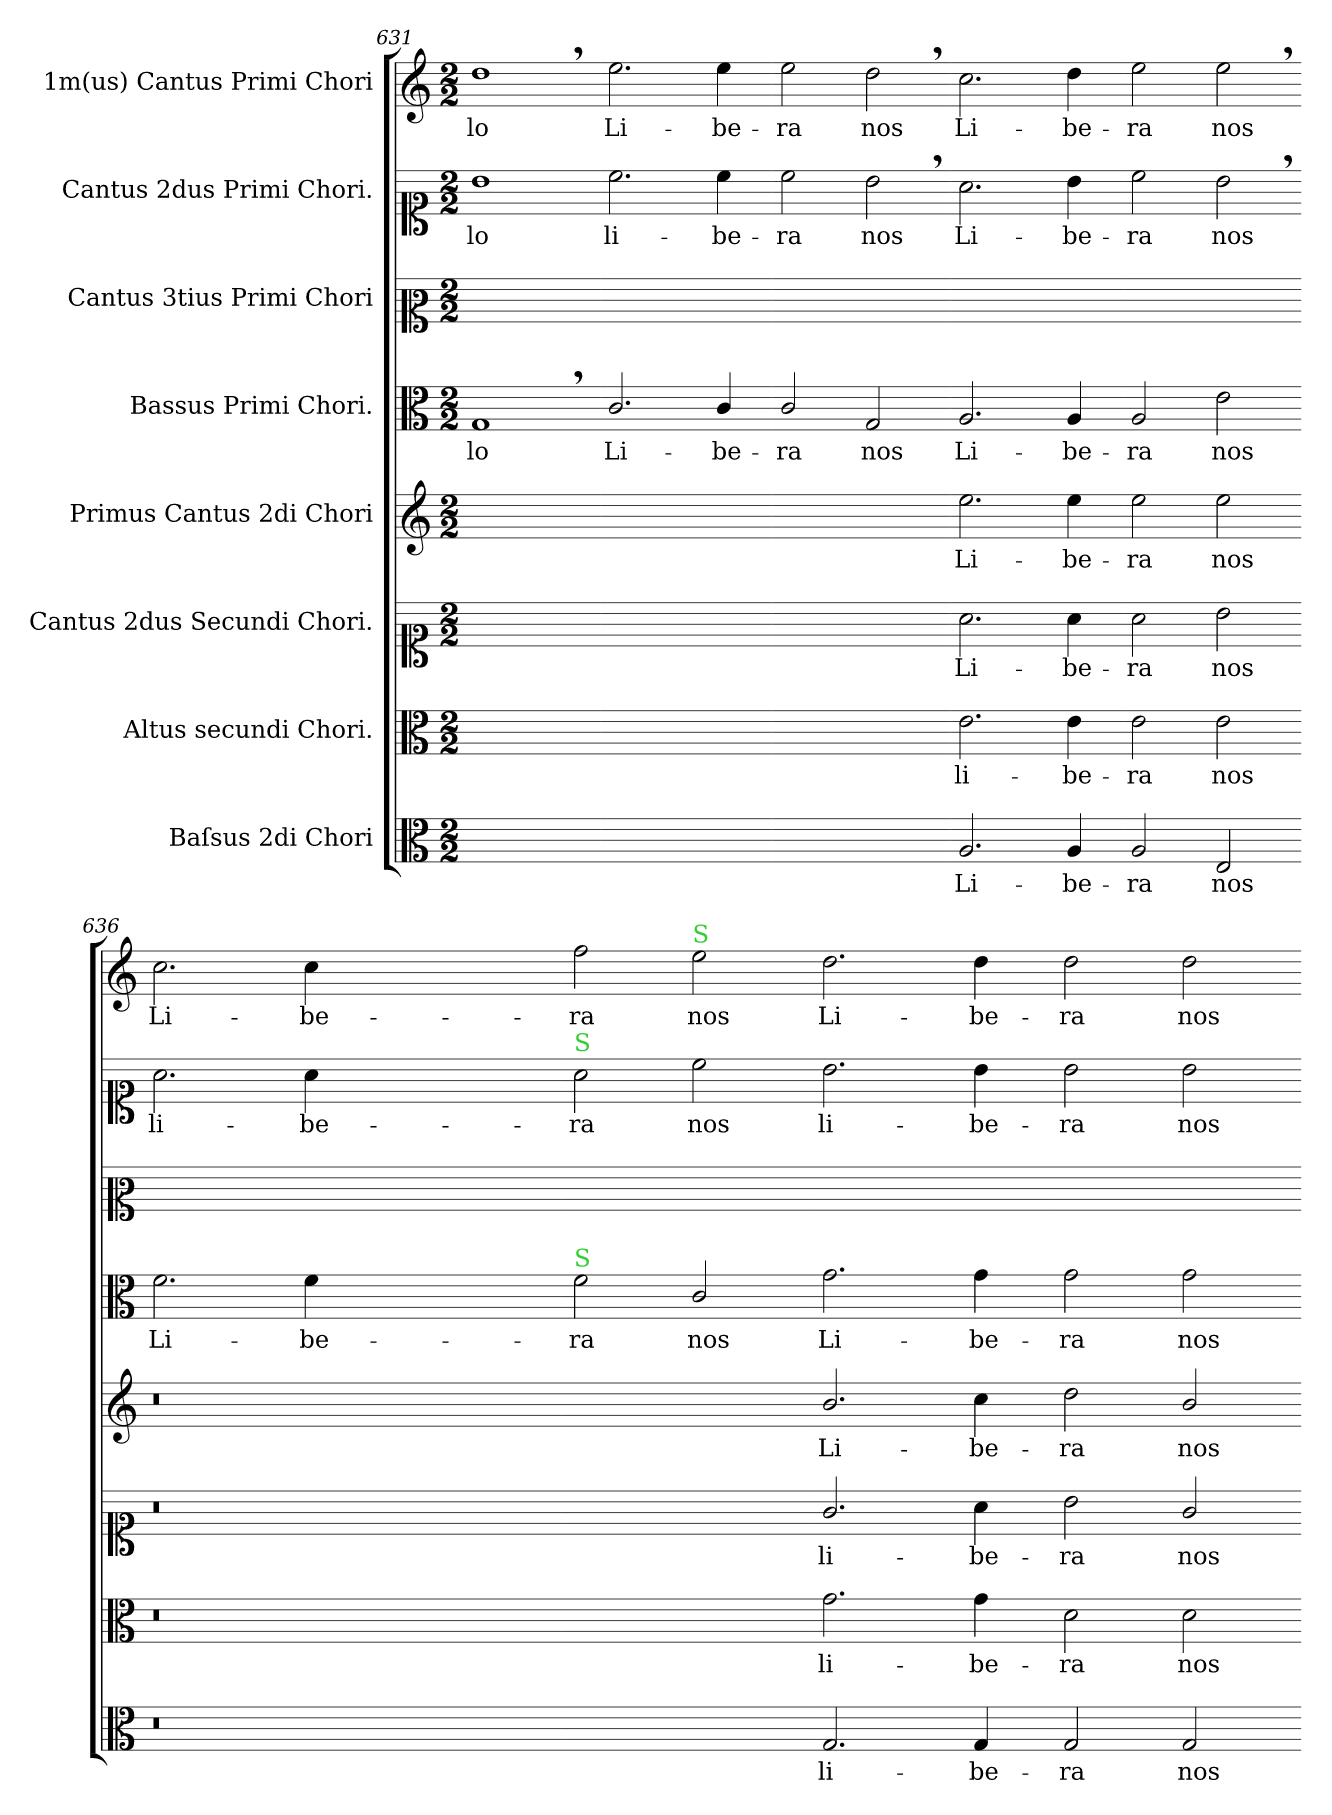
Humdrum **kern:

**kern	**text	**kern	**text	**kern	**text	**kern	**text	**kern	**text	**kern	**kern	**text	**kern	**text
*part8	*part8	*part7	*part7	*part6	*part6	*part5	*part5	*part4	*part4	*part3	*part2	*part2	*part1	*part1
*staff8	*staff8	*staff7	*staff7	*staff6	*staff6	*staff5	*staff5	*staff4	*staff4	*staff3	*staff2	*staff2	*staff1	*staff1
*I"Baſsus 2di Chori	*	*I"Altus secundi Chori.	*	*I"Cantus 2dus Secundi Chori.	*	*I"Primus Cantus 2di Chori	*	*I"Bassus Primi Chori.	*	*I"Cantus 3tius Primi Chori	*I"Cantus 2dus Primi Chori.	*	*I"1m(us) Cantus Primi Chori	*
*clefC3	*	*clefC3	*	*clefC1	*	*clefG2	*	*clefC3	*	*clefC2	*clefC1	*	*clefG2	*
*k[]	*	*k[]	*	*k[]	*	*k[]	*	*k[]	*	*k[]	*k[]	*	*k[]	*
*M2/2	*	*M2/2	*	*M2/2	*	*M2/2	*	*M2/2	*	*M2/2	*M2/2	*	*M2/2	*
=631	=631	=631	=631	=631	=631	=631	=631	=631	=631	=631	=631	=631	=631	=631
1ryy	.	1ryy	.	1ryy	.	1ryy	.	1G,	-lo	1ryy	1b	-lo	1dd,	-lo
=632-	=632-	=632-	=632-	=632-	=632-	=632-	=632-	=632-	=632-	=632-	=632-	=632-	=632-	=632-
1ryy	.	1ryy	.	1ryy	.	1ryy	.	2.c/	Li-	1ryy	2.cc\	li-	2.ee\	Li-
.	.	.	.	.	.	.	.	4c/	-be-	.	4cc\	-be-	4ee\	-be-
=633-	=633-	=633-	=633-	=633-	=633-	=633-	=633-	=633-	=633-	=633-	=633-	=633-	=633-	=633-
1ryy	.	1ryy	.	1ryy	.	1ryy	.	2c/	-ra	1ryy	2cc\	-ra	2ee\	-ra
.	.	.	.	.	.	.	.	2G/	nos	.	2b,\	nos	2dd,\	nos
=634-	=634-	=634-	=634-	=634-	=634-	=634-	=634-	=634-	=634-	=634-	=634-	=634-	=634-	=634-
!	!	!	!	!	!	!	!	!	!	!	!	!	!	!LO:LY:i
2.A/	Li-	2.e\	li-	2.a\	Li-	2.ee\	Li-	2.A/	Li-	1ryy	2.a\	Li-	2.cc\	Li-
!	!	!	!	!	!	!	!	!	!	!	!	!	!	!LO:LY:i
4A/	-be-	4e\	-be-	4a\	-be-	4ee\	-be-	4A/	-be-	.	4b\	-be-	4dd\	-be-
=635-	=635-	=635-	=635-	=635-	=635-	=635-	=635-	=635-	=635-	=635-	=635-	=635-	=635-	=635-
!	!	!	!	!	!	!	!	!	!	!	!	!	!	!LO:LY:i
2A/	-ra	2e\	-ra	2a\	-ra	2ee\	-ra	2A/	-ra	1ryy	2cc\	-ra	2ee\	-ra
!	!	!	!	!	!	!	!	!	!	!	!	!	!	!LO:LY:i
2E/	nos	2e\	nos	2b\	nos	2ee\	nos	2e\	nos	.	2b,\	nos	2ee,\	nos
=636-	=636-	=636-	=636-	=636-	=636-	=636-	=636-	=636-	=636-	=636-	=636-	=636-	=636-	=636-
0r	.	0r	.	0r	.	0r	.	2.f\	Li-	1ryy	2.a\	li-	2.cc\	Li-
.	.	.	.	.	.	.	.	4f\	-be-	.	4a\	-be-	4cc\	-be-
.	.	.	.	.	.	.	.	1ryy	.	1ryy	1ryy	.	1ryy	.
=637-	=637-	=637-	=637-	=637-	=637-	=637-	=637-	=637-	=637-	=637-	=637-	=637-	=637-	=637-
!	!	!	!	!	!	!	!	!	!	!	!LO:TX:a:color=limegreen:t=S	!	!	!
!	!	!	!	!	!	!	!	!LO:TX:a:color=limegreen:t=S	!	!	!	!	!	!
1ryy	.	1ryy	.	1ryy	.	1ryy	.	2f\	-ra	1ryy	2a\	-ra	2ff\	-ra
!	!	!	!	!	!	!	!	!	!	!	!	!	!LO:TX:a:color=limegreen:t=S	!
.	.	.	.	.	.	.	.	2c/	nos	.	2cc\	nos	2ee\	nos
=638-	=638-	=638-	=638-	=638-	=638-	=638-	=638-	=638-	=638-	=638-	=638-	=638-	=638-	=638-
2.G/	li-	2.g\	li-	2.g/	li-	2.b/	Li-	2.g\	Li-	1ryy	2.b\	li-	2.dd\	Li-
4G/	-be-	4g\	-be-	4a\	-be-	4cc\	-be-	4g\	-be-	.	4b\	-be-	4dd\	-be-
=639-	=639-	=639-	=639-	=639-	=639-	=639-	=639-	=639-	=639-	=639-	=639-	=639-	=639-	=639-
2G/	-ra	2d\	-ra	2b\	-ra	2dd\	-ra	2g\	-ra	1ryy	2b\	-ra	2dd\	-ra
2G/	nos	2d\	nos	2g/	nos	2b/	nos	2g\	nos	.	2b\	nos	2dd\	nos
=-	=-	=-	=-	=-	=-	=-	=-	=-	=-	=-	=-	=-	=-	=-
*-	*-	*-	*-	*-	*-	*-	*-	*-	*-	*-	*-	*-	*-	*-
